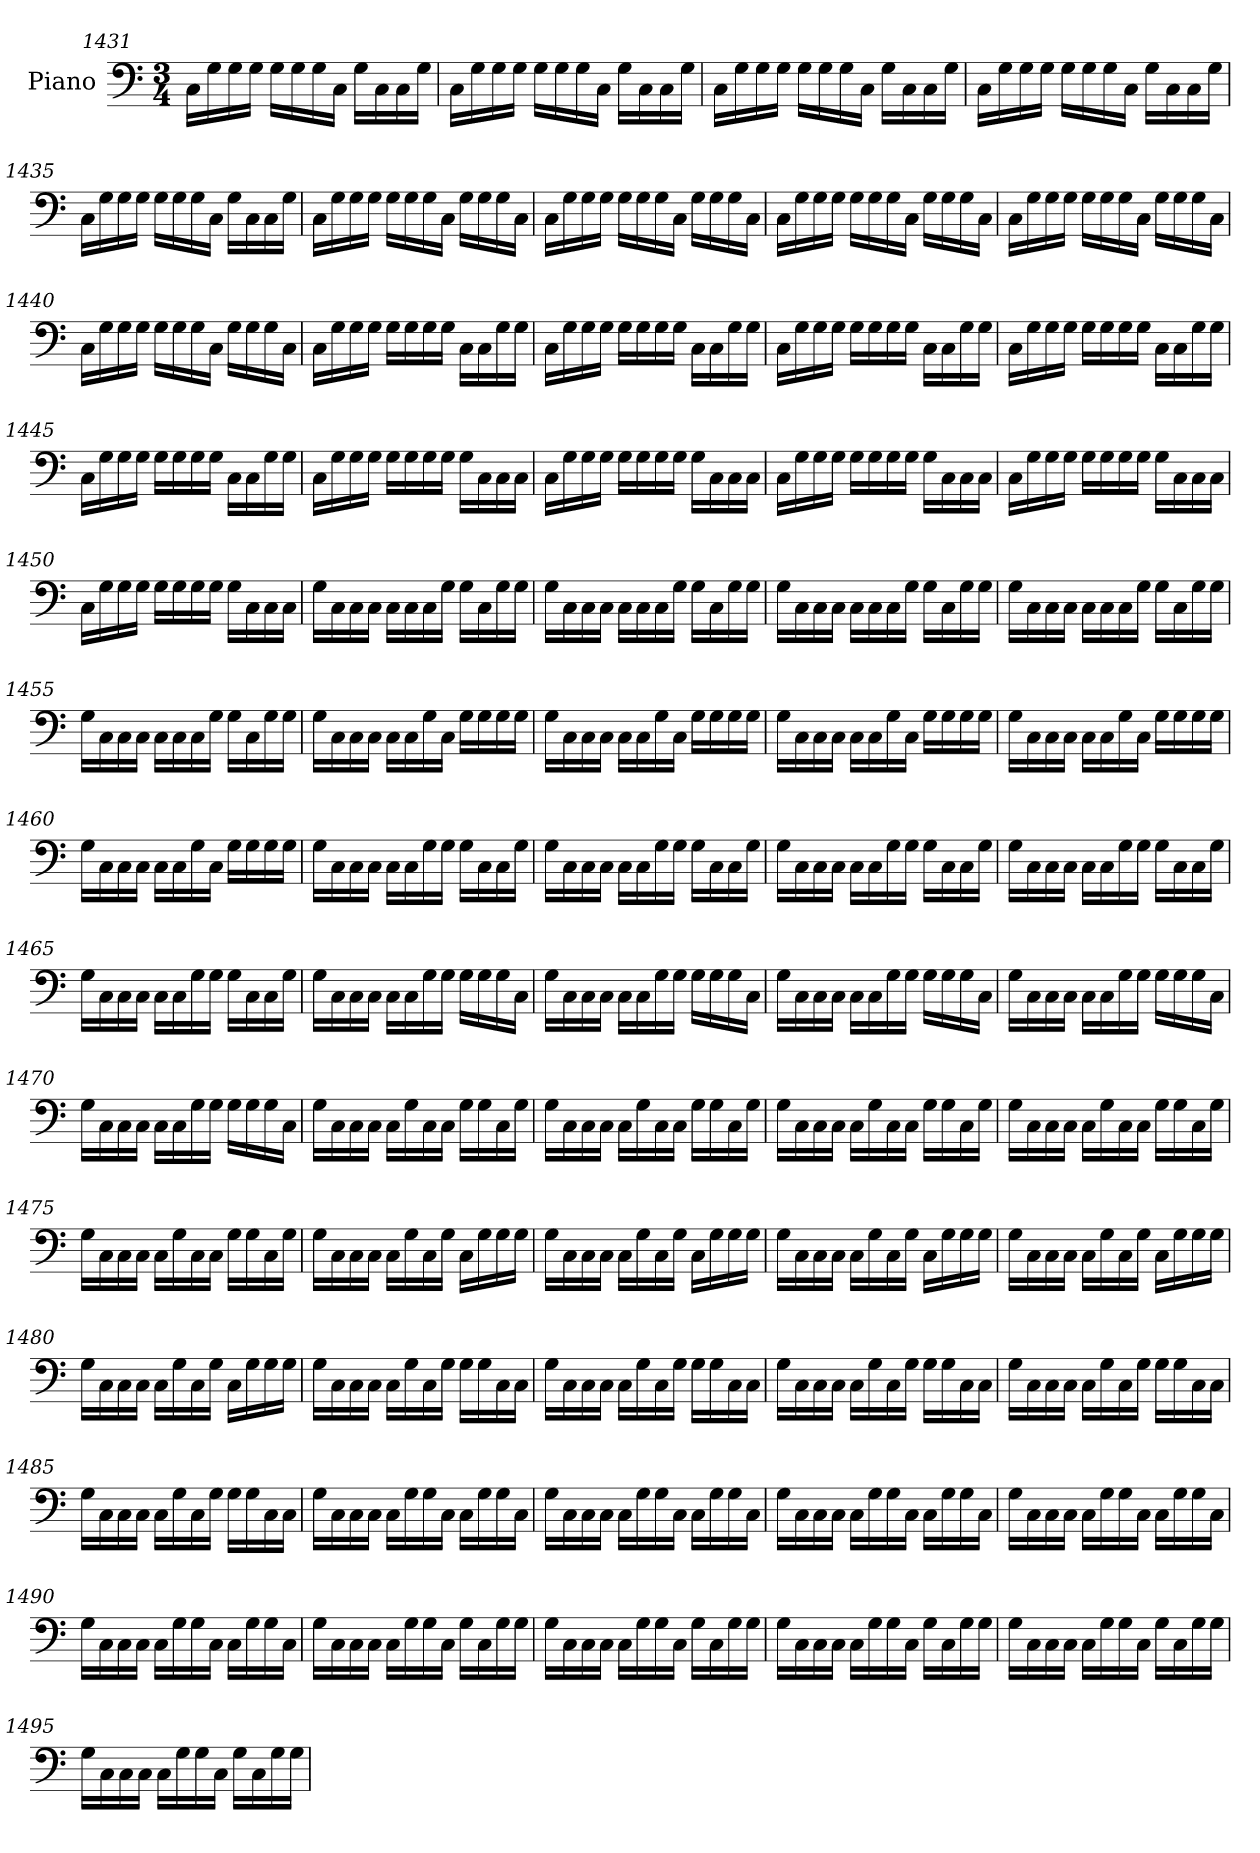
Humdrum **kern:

**kern
*part1
*staff1
*I"Piano
*I'Pno.
*clefF4
*k[]
*M3/4
=1431
16C\LL
16G\
16G\
16G\JJ
16G\LL
16G\
16G\
16C\JJ
16G\LL
16C\
16C\
16G\JJ
!!LO:LB:g=z
=1432
16C\LL
16G\
16G\
16G\JJ
16G\LL
16G\
16G\
16C\JJ
16G\LL
16C\
16C\
16G\JJ
=1433
16C\LL
16G\
16G\
16G\JJ
16G\LL
16G\
16G\
16C\JJ
16G\LL
16C\
16C\
16G\JJ
=1434
16C\LL
16G\
16G\
16G\JJ
16G\LL
16G\
16G\
16C\JJ
16G\LL
16C\
16C\
16G\JJ
!!LO:LB:g=z
=1435
16C\LL
16G\
16G\
16G\JJ
16G\LL
16G\
16G\
16C\JJ
16G\LL
16C\
16C\
16G\JJ
=1436
16C\LL
16G\
16G\
16G\JJ
16G\LL
16G\
16G\
16C\JJ
16G\LL
16G\
16G\
16C\JJ
=1437
16C\LL
16G\
16G\
16G\JJ
16G\LL
16G\
16G\
16C\JJ
16G\LL
16G\
16G\
16C\JJ
!!LO:LB:g=z
=1438
16C\LL
16G\
16G\
16G\JJ
16G\LL
16G\
16G\
16C\JJ
16G\LL
16G\
16G\
16C\JJ
=1439
16C\LL
16G\
16G\
16G\JJ
16G\LL
16G\
16G\
16C\JJ
16G\LL
16G\
16G\
16C\JJ
=1440
16C\LL
16G\
16G\
16G\JJ
16G\LL
16G\
16G\
16C\JJ
16G\LL
16G\
16G\
16C\JJ
!!LO:LB:g=z
=1441
16C\LL
16G\
16G\
16G\JJ
16G\LL
16G\
16G\
16G\JJ
16C\LL
16C\
16G\
16G\JJ
=1442
16C\LL
16G\
16G\
16G\JJ
16G\LL
16G\
16G\
16G\JJ
16C\LL
16C\
16G\
16G\JJ
=1443
16C\LL
16G\
16G\
16G\JJ
16G\LL
16G\
16G\
16G\JJ
16C\LL
16C\
16G\
16G\JJ
!!LO:LB:g=z
=1444
16C\LL
16G\
16G\
16G\JJ
16G\LL
16G\
16G\
16G\JJ
16C\LL
16C\
16G\
16G\JJ
=1445
16C\LL
16G\
16G\
16G\JJ
16G\LL
16G\
16G\
16G\JJ
16C\LL
16C\
16G\
16G\JJ
=1446
16C\LL
16G\
16G\
16G\JJ
16G\LL
16G\
16G\
16G\JJ
16G\LL
16C\
16C\
16C\JJ
!!LO:LB:g=z
=1447
16C\LL
16G\
16G\
16G\JJ
16G\LL
16G\
16G\
16G\JJ
16G\LL
16C\
16C\
16C\JJ
=1448
16C\LL
16G\
16G\
16G\JJ
16G\LL
16G\
16G\
16G\JJ
16G\LL
16C\
16C\
16C\JJ
=1449
16C\LL
16G\
16G\
16G\JJ
16G\LL
16G\
16G\
16G\JJ
16G\LL
16C\
16C\
16C\JJ
!!LO:LB:g=z
=1450
16C\LL
16G\
16G\
16G\JJ
16G\LL
16G\
16G\
16G\JJ
16G\LL
16C\
16C\
16C\JJ
=1451
16G\LL
16C\
16C\
16C\JJ
16C\LL
16C\
16C\
16G\JJ
16G\LL
16C\
16G\
16G\JJ
=1452
16G\LL
16C\
16C\
16C\JJ
16C\LL
16C\
16C\
16G\JJ
16G\LL
16C\
16G\
16G\JJ
!!LO:LB:g=z
=1453
16G\LL
16C\
16C\
16C\JJ
16C\LL
16C\
16C\
16G\JJ
16G\LL
16C\
16G\
16G\JJ
=1454
16G\LL
16C\
16C\
16C\JJ
16C\LL
16C\
16C\
16G\JJ
16G\LL
16C\
16G\
16G\JJ
=1455
16G\LL
16C\
16C\
16C\JJ
16C\LL
16C\
16C\
16G\JJ
16G\LL
16C\
16G\
16G\JJ
!!LO:LB:g=z
=1456
16G\LL
16C\
16C\
16C\JJ
16C\LL
16C\
16G\
16C\JJ
16G\LL
16G\
16G\
16G\JJ
=1457
16G\LL
16C\
16C\
16C\JJ
16C\LL
16C\
16G\
16C\JJ
16G\LL
16G\
16G\
16G\JJ
=1458
16G\LL
16C\
16C\
16C\JJ
16C\LL
16C\
16G\
16C\JJ
16G\LL
16G\
16G\
16G\JJ
!!LO:PB:g=z
=1459
16G\LL
16C\
16C\
16C\JJ
16C\LL
16C\
16G\
16C\JJ
16G\LL
16G\
16G\
16G\JJ
=1460
16G\LL
16C\
16C\
16C\JJ
16C\LL
16C\
16G\
16C\JJ
16G\LL
16G\
16G\
16G\JJ
=1461
16G\LL
16C\
16C\
16C\JJ
16C\LL
16C\
16G\
16G\JJ
16G\LL
16C\
16C\
16G\JJ
!!LO:LB:g=z
=1462
16G\LL
16C\
16C\
16C\JJ
16C\LL
16C\
16G\
16G\JJ
16G\LL
16C\
16C\
16G\JJ
=1463
16G\LL
16C\
16C\
16C\JJ
16C\LL
16C\
16G\
16G\JJ
16G\LL
16C\
16C\
16G\JJ
=1464
16G\LL
16C\
16C\
16C\JJ
16C\LL
16C\
16G\
16G\JJ
16G\LL
16C\
16C\
16G\JJ
!!LO:LB:g=z
=1465
16G\LL
16C\
16C\
16C\JJ
16C\LL
16C\
16G\
16G\JJ
16G\LL
16C\
16C\
16G\JJ
=1466
16G\LL
16C\
16C\
16C\JJ
16C\LL
16C\
16G\
16G\JJ
16G\LL
16G\
16G\
16C\JJ
=1467
16G\LL
16C\
16C\
16C\JJ
16C\LL
16C\
16G\
16G\JJ
16G\LL
16G\
16G\
16C\JJ
!!LO:LB:g=z
=1468
16G\LL
16C\
16C\
16C\JJ
16C\LL
16C\
16G\
16G\JJ
16G\LL
16G\
16G\
16C\JJ
=1469
16G\LL
16C\
16C\
16C\JJ
16C\LL
16C\
16G\
16G\JJ
16G\LL
16G\
16G\
16C\JJ
=1470
16G\LL
16C\
16C\
16C\JJ
16C\LL
16C\
16G\
16G\JJ
16G\LL
16G\
16G\
16C\JJ
!!LO:LB:g=z
=1471
16G\LL
16C\
16C\
16C\JJ
16C\LL
16G\
16C\
16C\JJ
16G\LL
16G\
16C\
16G\JJ
=1472
16G\LL
16C\
16C\
16C\JJ
16C\LL
16G\
16C\
16C\JJ
16G\LL
16G\
16C\
16G\JJ
=1473
16G\LL
16C\
16C\
16C\JJ
16C\LL
16G\
16C\
16C\JJ
16G\LL
16G\
16C\
16G\JJ
!!LO:LB:g=z
=1474
16G\LL
16C\
16C\
16C\JJ
16C\LL
16G\
16C\
16C\JJ
16G\LL
16G\
16C\
16G\JJ
=1475
16G\LL
16C\
16C\
16C\JJ
16C\LL
16G\
16C\
16C\JJ
16G\LL
16G\
16C\
16G\JJ
=1476
16G\LL
16C\
16C\
16C\JJ
16C\LL
16G\
16C\
16G\JJ
16C\LL
16G\
16G\
16G\JJ
!!LO:LB:g=z
=1477
16G\LL
16C\
16C\
16C\JJ
16C\LL
16G\
16C\
16G\JJ
16C\LL
16G\
16G\
16G\JJ
=1478
16G\LL
16C\
16C\
16C\JJ
16C\LL
16G\
16C\
16G\JJ
16C\LL
16G\
16G\
16G\JJ
=1479
16G\LL
16C\
16C\
16C\JJ
16C\LL
16G\
16C\
16G\JJ
16C\LL
16G\
16G\
16G\JJ
!!LO:LB:g=z
=1480
16G\LL
16C\
16C\
16C\JJ
16C\LL
16G\
16C\
16G\JJ
16C\LL
16G\
16G\
16G\JJ
=1481
16G\LL
16C\
16C\
16C\JJ
16C\LL
16G\
16C\
16G\JJ
16G\LL
16G\
16C\
16C\JJ
=1482
16G\LL
16C\
16C\
16C\JJ
16C\LL
16G\
16C\
16G\JJ
16G\LL
16G\
16C\
16C\JJ
!!LO:LB:g=z
=1483
16G\LL
16C\
16C\
16C\JJ
16C\LL
16G\
16C\
16G\JJ
16G\LL
16G\
16C\
16C\JJ
=1484
16G\LL
16C\
16C\
16C\JJ
16C\LL
16G\
16C\
16G\JJ
16G\LL
16G\
16C\
16C\JJ
=1485
16G\LL
16C\
16C\
16C\JJ
16C\LL
16G\
16C\
16G\JJ
16G\LL
16G\
16C\
16C\JJ
!!LO:LB:g=z
=1486
16G\LL
16C\
16C\
16C\JJ
16C\LL
16G\
16G\
16C\JJ
16C\LL
16G\
16G\
16C\JJ
=1487
16G\LL
16C\
16C\
16C\JJ
16C\LL
16G\
16G\
16C\JJ
16C\LL
16G\
16G\
16C\JJ
=1488
16G\LL
16C\
16C\
16C\JJ
16C\LL
16G\
16G\
16C\JJ
16C\LL
16G\
16G\
16C\JJ
!!LO:LB:g=z
=1489
16G\LL
16C\
16C\
16C\JJ
16C\LL
16G\
16G\
16C\JJ
16C\LL
16G\
16G\
16C\JJ
=1490
16G\LL
16C\
16C\
16C\JJ
16C\LL
16G\
16G\
16C\JJ
16C\LL
16G\
16G\
16C\JJ
=1491
16G\LL
16C\
16C\
16C\JJ
16C\LL
16G\
16G\
16C\JJ
16G\LL
16C\
16G\
16G\JJ
!!LO:PB:g=z
=1492
16G\LL
16C\
16C\
16C\JJ
16C\LL
16G\
16G\
16C\JJ
16G\LL
16C\
16G\
16G\JJ
=1493
16G\LL
16C\
16C\
16C\JJ
16C\LL
16G\
16G\
16C\JJ
16G\LL
16C\
16G\
16G\JJ
=1494
16G\LL
16C\
16C\
16C\JJ
16C\LL
16G\
16G\
16C\JJ
16G\LL
16C\
16G\
16G\JJ
!!LO:LB:g=z
=1495
16G\LL
16C\
16C\
16C\JJ
16C\LL
16G\
16G\
16C\JJ
16G\LL
16C\
16G\
16G\JJ
=
*-
